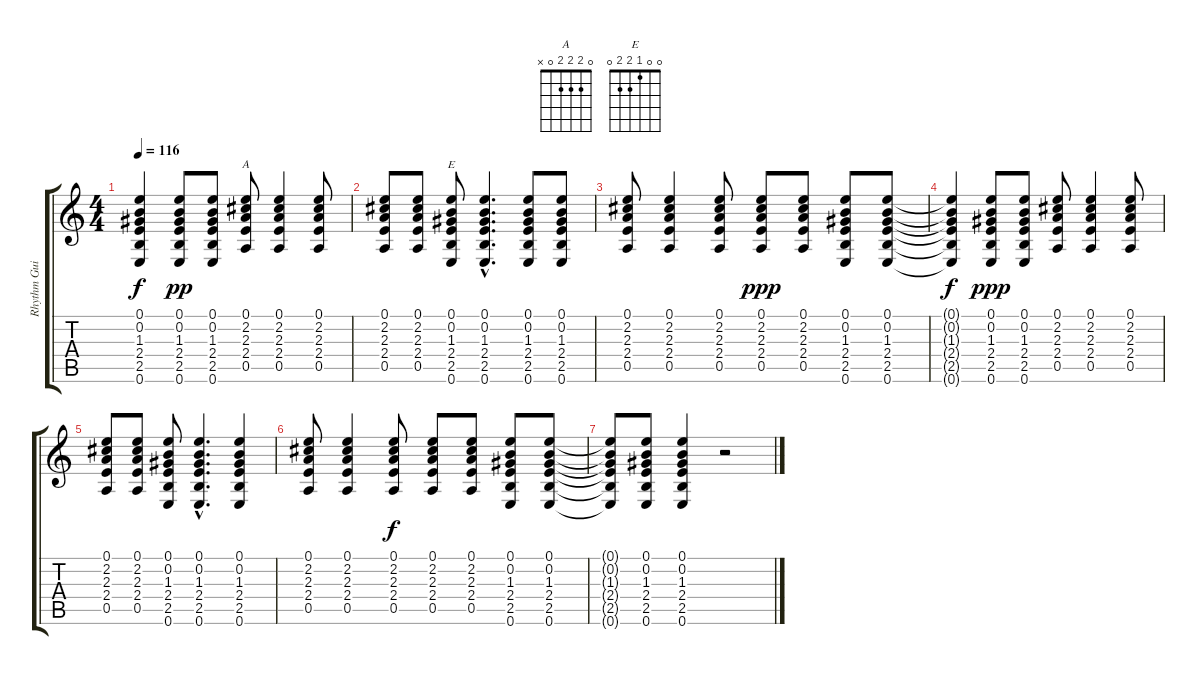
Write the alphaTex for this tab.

\track ("Rhythm Guitar" "Rhythm Gui") {instrument acousticguitarsteel}
\staff {score tabs}
\tuning (E4 B3 G3 D3 A2 E2) {hide}
\chord ("A" 0 2 2 2 0 x)
\chord ("E" 0 0 1 2 2 0)
\ts (4 4)
\tempo 116
\clef g2
\ks c
(0.1{t} 0.2{t} 1.3{t} 2.4{t} 2.5{t} 0.6{t}).4{dy f} (0.1 0.2 1.3 2.4 2.5 0.6).8{dy pp} (0.1 0.2 1.3 2.4 2.5 0.6).8 (0.1 2.2 2.3 2.4 0.5).8{ch "A"} (0.1 2.2 2.3 2.4 0.5).4 (0.1 2.2 2.3 2.4 0.5).8 |
(0.1 2.2 2.3 2.4 0.5).8 (0.1 2.2 2.3 2.4 0.5).8 (0.1 0.2 1.3 2.4 2.5 0.6).8{ch "E"} (0.1{hac} 0.2{hac} 1.3{hac} 2.4{hac} 2.5{hac} 0.6{hac}).4{d} (0.1 0.2 1.3 2.4 2.5 0.6).8 (0.1 0.2 1.3 2.4 2.5 0.6).8 |
(0.1 2.2 2.3 2.4 0.5).8 (0.1 2.2 2.3 2.4 0.5).4 (0.1 2.2 2.3 2.4 0.5).8 (0.1 2.2 2.3 2.4 0.5).8{dy ppp} (0.1 2.2 2.3 2.4 0.5).8 (0.1 0.2 1.3 2.4 2.5 0.6).8 (0.1 0.2 1.3 2.4 2.5 0.6).8 |
(0.1{t} 0.2{t} 1.3{t} 2.4{t} 2.5{t} 0.6{t}).4{dy f} (0.1 0.2 1.3 2.4 2.5 0.6).8{dy ppp} (0.1 0.2 1.3 2.4 2.5 0.6).8 (0.1 2.2 2.3 2.4 0.5).8 (0.1 2.2 2.3 2.4 0.5).4 (0.1 2.2 2.3 2.4 0.5).8 |
(0.1 2.2 2.3 2.4 0.5).8 (0.1 2.2 2.3 2.4 0.5).8 (0.1 0.2 1.3 2.4 2.5 0.6).8 (0.1{hac} 0.2{hac} 1.3{hac} 2.4{hac} 2.5{hac} 0.6{hac}).4{d} (0.1 0.2 1.3 2.4 2.5 0.6).4 |
(0.1 2.2 2.3 2.4 0.5).8 (0.1 2.2 2.3 2.4 0.5).4 (0.1 2.2 2.3 2.4 0.5).8{dy f} (0.1 2.2 2.3 2.4 0.5).8 (0.1 2.2 2.3 2.4 0.5).8 (0.1 0.2 1.3 2.4 2.5 0.6).8 (0.1 0.2 1.3 2.4 2.5 0.6).8 |
(0.1{t} 0.2{t} 1.3{t} 2.4{t} 2.5{t} 0.6{t}).8 (0.1 0.2 1.3 2.4 2.5 0.6).8 (0.1 0.2 1.3 2.4 2.5 0.6).4 r.2
